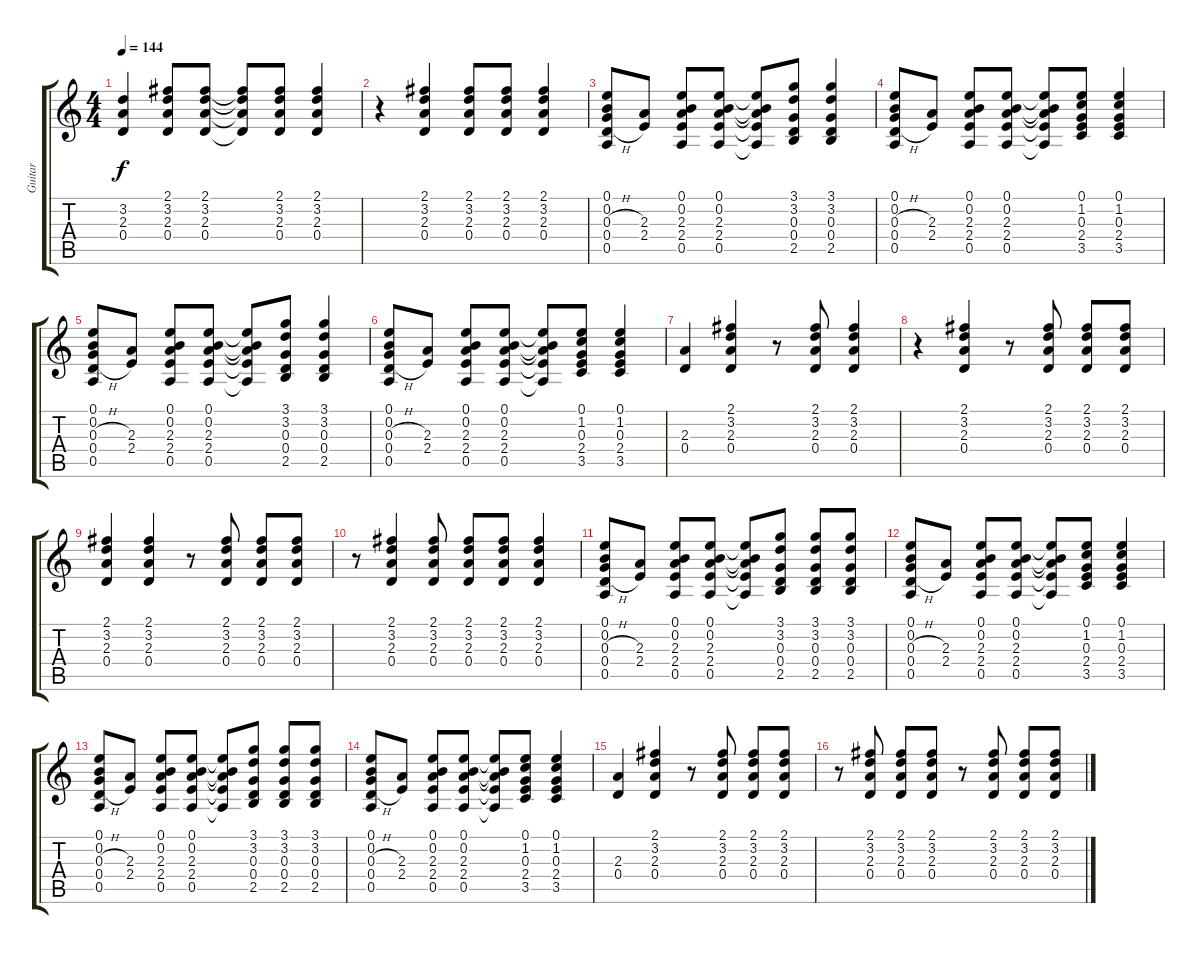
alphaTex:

\track ("Guitar" "Guitar") {instrument acousticguitarsteel}
\staff {score tabs}
\tuning (E4 B3 G3 D3 A2 E2) {hide}
\ts (4 4)
\tempo 144
\clef g2
\ks c
(3.2 2.3 0.4).4{dy f} (2.1 3.2 2.3 0.4).8 (2.1 3.2 2.3 0.4).8 (2.1{t} 3.2{t} 2.3{t} 0.4{t}).8 (2.1 3.2 2.3 0.4).8 (2.1 3.2 2.3 0.4).4 |
r.4 (2.1 3.2 2.3 0.4).4 (2.1 3.2 2.3 0.4).8 (2.1 3.2 2.3 0.4).8 (2.1 3.2 2.3 0.4).4 |
(0.1 0.2 0.3{h} 0.4{h} 0.5).8 (2.3 2.4).8 (0.1 0.2 2.3 2.4 0.5).8 (0.1 0.2 2.3 2.4 0.5).8 (0.1{t} 0.2{t} 2.3{t} 2.4{t} 0.5{t}).8 (3.1 3.2 0.3 0.4 2.5).8 (3.1 3.2 0.3 0.4 2.5).4 |
(0.1 0.2 0.3{h} 0.4{h} 0.5).8 (2.3 2.4).8 (0.1 0.2 2.3 2.4 0.5).8 (0.1 0.2 2.3 2.4 0.5).8 (0.1{t} 0.2{t} 2.3{t} 2.4{t} 0.5{t}).8 (0.1 1.2 0.3 2.4 3.5).8 (0.1 1.2 0.3 2.4 3.5).4 |
(0.1 0.2 0.3{h} 0.4{h} 0.5).8 (2.3 2.4).8 (0.1 0.2 2.3 2.4 0.5).8 (0.1 0.2 2.3 2.4 0.5).8 (0.1{t} 0.2{t} 2.3{t} 2.4{t} 0.5{t}).8 (3.1 3.2 0.3 0.4 2.5).8 (3.1 3.2 0.3 0.4 2.5).4 |
(0.1 0.2 0.3{h} 0.4{h} 0.5).8 (2.3 2.4).8 (0.1 0.2 2.3 2.4 0.5).8 (0.1 0.2 2.3 2.4 0.5).8 (0.1{t} 0.2{t} 2.3{t} 2.4{t} 0.5{t}).8 (0.1 1.2 0.3 2.4 3.5).8 (0.1 1.2 0.3 2.4 3.5).4 |
(2.3 0.4).4 (2.1 3.2 2.3 0.4).4 r.8 (2.1 3.2 2.3 0.4).8 (2.1 3.2 2.3 0.4).4 |
r.4 (2.1 3.2 2.3 0.4).4 r.8 (2.1 3.2 2.3 0.4).8 (2.1 3.2 2.3 0.4).8 (2.1 3.2 2.3 0.4).8 |
(2.1 3.2 2.3 0.4).4 (2.1 3.2 2.3 0.4).4 r.8 (2.1 3.2 2.3 0.4).8 (2.1 3.2 2.3 0.4).8 (2.1 3.2 2.3 0.4).8 |
r.8 (2.1 3.2 2.3 0.4).4 (2.1 3.2 2.3 0.4).8 (2.1 3.2 2.3 0.4).8 (2.1 3.2 2.3 0.4).8 (2.1 3.2 2.3 0.4).4 |
(0.1 0.2 0.3{h} 0.4{h} 0.5).8 (2.3 2.4).8 (0.1 0.2 2.3 2.4 0.5).8 (0.1 0.2 2.3 2.4 0.5).8 (0.1{t} 0.2{t} 2.3{t} 2.4{t} 0.5{t}).8 (3.1 3.2 0.3 0.4 2.5).8 (3.1 3.2 0.3 0.4 2.5).8 (3.1 3.2 0.3 0.4 2.5).8 |
(0.1 0.2 0.3{h} 0.4{h} 0.5).8 (2.3 2.4).8 (0.1 0.2 2.3 2.4 0.5).8 (0.1 0.2 2.3 2.4 0.5).8 (0.1{t} 0.2{t} 2.3{t} 2.4{t} 0.5{t}).8 (0.1 1.2 0.3 2.4 3.5).8 (0.1 1.2 0.3 2.4 3.5).4 |
(0.1 0.2 0.3{h} 0.4{h} 0.5).8 (2.3 2.4).8 (0.1 0.2 2.3 2.4 0.5).8 (0.1 0.2 2.3 2.4 0.5).8 (0.1{t} 0.2{t} 2.3{t} 2.4{t} 0.5{t}).8 (3.1 3.2 0.3 0.4 2.5).8 (3.1 3.2 0.3 0.4 2.5).8 (3.1 3.2 0.3 0.4 2.5).8 |
(0.1 0.2 0.3{h} 0.4{h} 0.5).8 (2.3 2.4).8 (0.1 0.2 2.3 2.4 0.5).8 (0.1 0.2 2.3 2.4 0.5).8 (0.1{t} 0.2{t} 2.3{t} 2.4{t} 0.5{t}).8 (0.1 1.2 0.3 2.4 3.5).8 (0.1 1.2 0.3 2.4 3.5).4 |
(2.3 0.4).4 (2.1 3.2 2.3 0.4).4 r.8 (2.1 3.2 2.3 0.4).8 (2.1 3.2 2.3 0.4).8 (2.1 3.2 2.3 0.4).8 |
r.8 (2.1 3.2 2.3 0.4).8 (2.1 3.2 2.3 0.4).8 (2.1 3.2 2.3 0.4).8 r.8 (2.1 3.2 2.3 0.4).8 (2.1 3.2 2.3 0.4).8 (2.1 3.2 2.3 0.4).8
